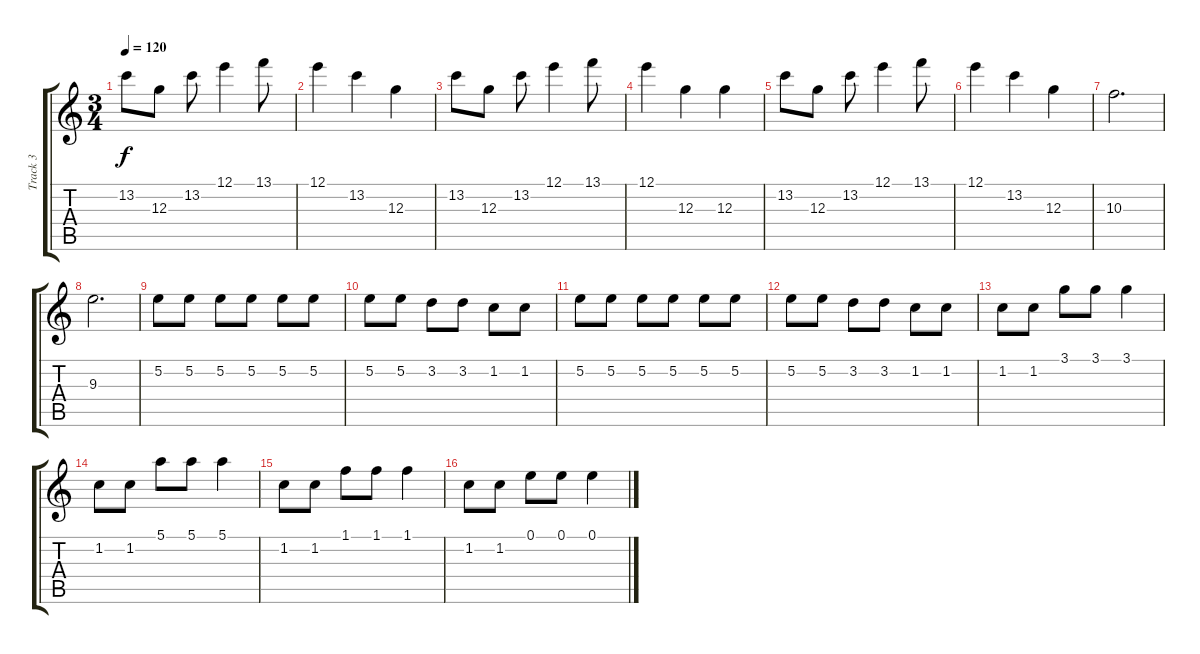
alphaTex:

\track ("Track 3" "Track 3") {instrument electricguitarjazz}
\staff {score tabs}
\tuning (E4 B3 G3 D3 A2 E2) {hide}
\ts (3 4)
\tempo 120
\clef g2
\ks c
13.2.8{dy f} 12.3.8 13.2.8 12.1.4 13.1.8 |
12.1.4 13.2.4 12.3.4 |
13.2.8 12.3.8 13.2.8 12.1.4 13.1.8 |
12.1.4 12.3.4 12.3.4 |
13.2.8 12.3.8 13.2.8 12.1.4 13.1.8 |
12.1.4 13.2.4 12.3.4 |
10.3.2{d} |
9.3.2{d} |
5.2.8 5.2.8 5.2.8 5.2.8 5.2.8 5.2.8 |
5.2.8 5.2.8 3.2.8 3.2.8 1.2.8 1.2.8 |
5.2.8 5.2.8 5.2.8 5.2.8 5.2.8 5.2.8 |
5.2.8 5.2.8 3.2.8 3.2.8 1.2.8 1.2.8 |
1.2.8 1.2.8 3.1.8 3.1.8 3.1.4 |
1.2.8 1.2.8 5.1.8 5.1.8 5.1.4 |
1.2.8 1.2.8 1.1.8 1.1.8 1.1.4 |
1.2.8 1.2.8 0.1.8 0.1.8 0.1.4
